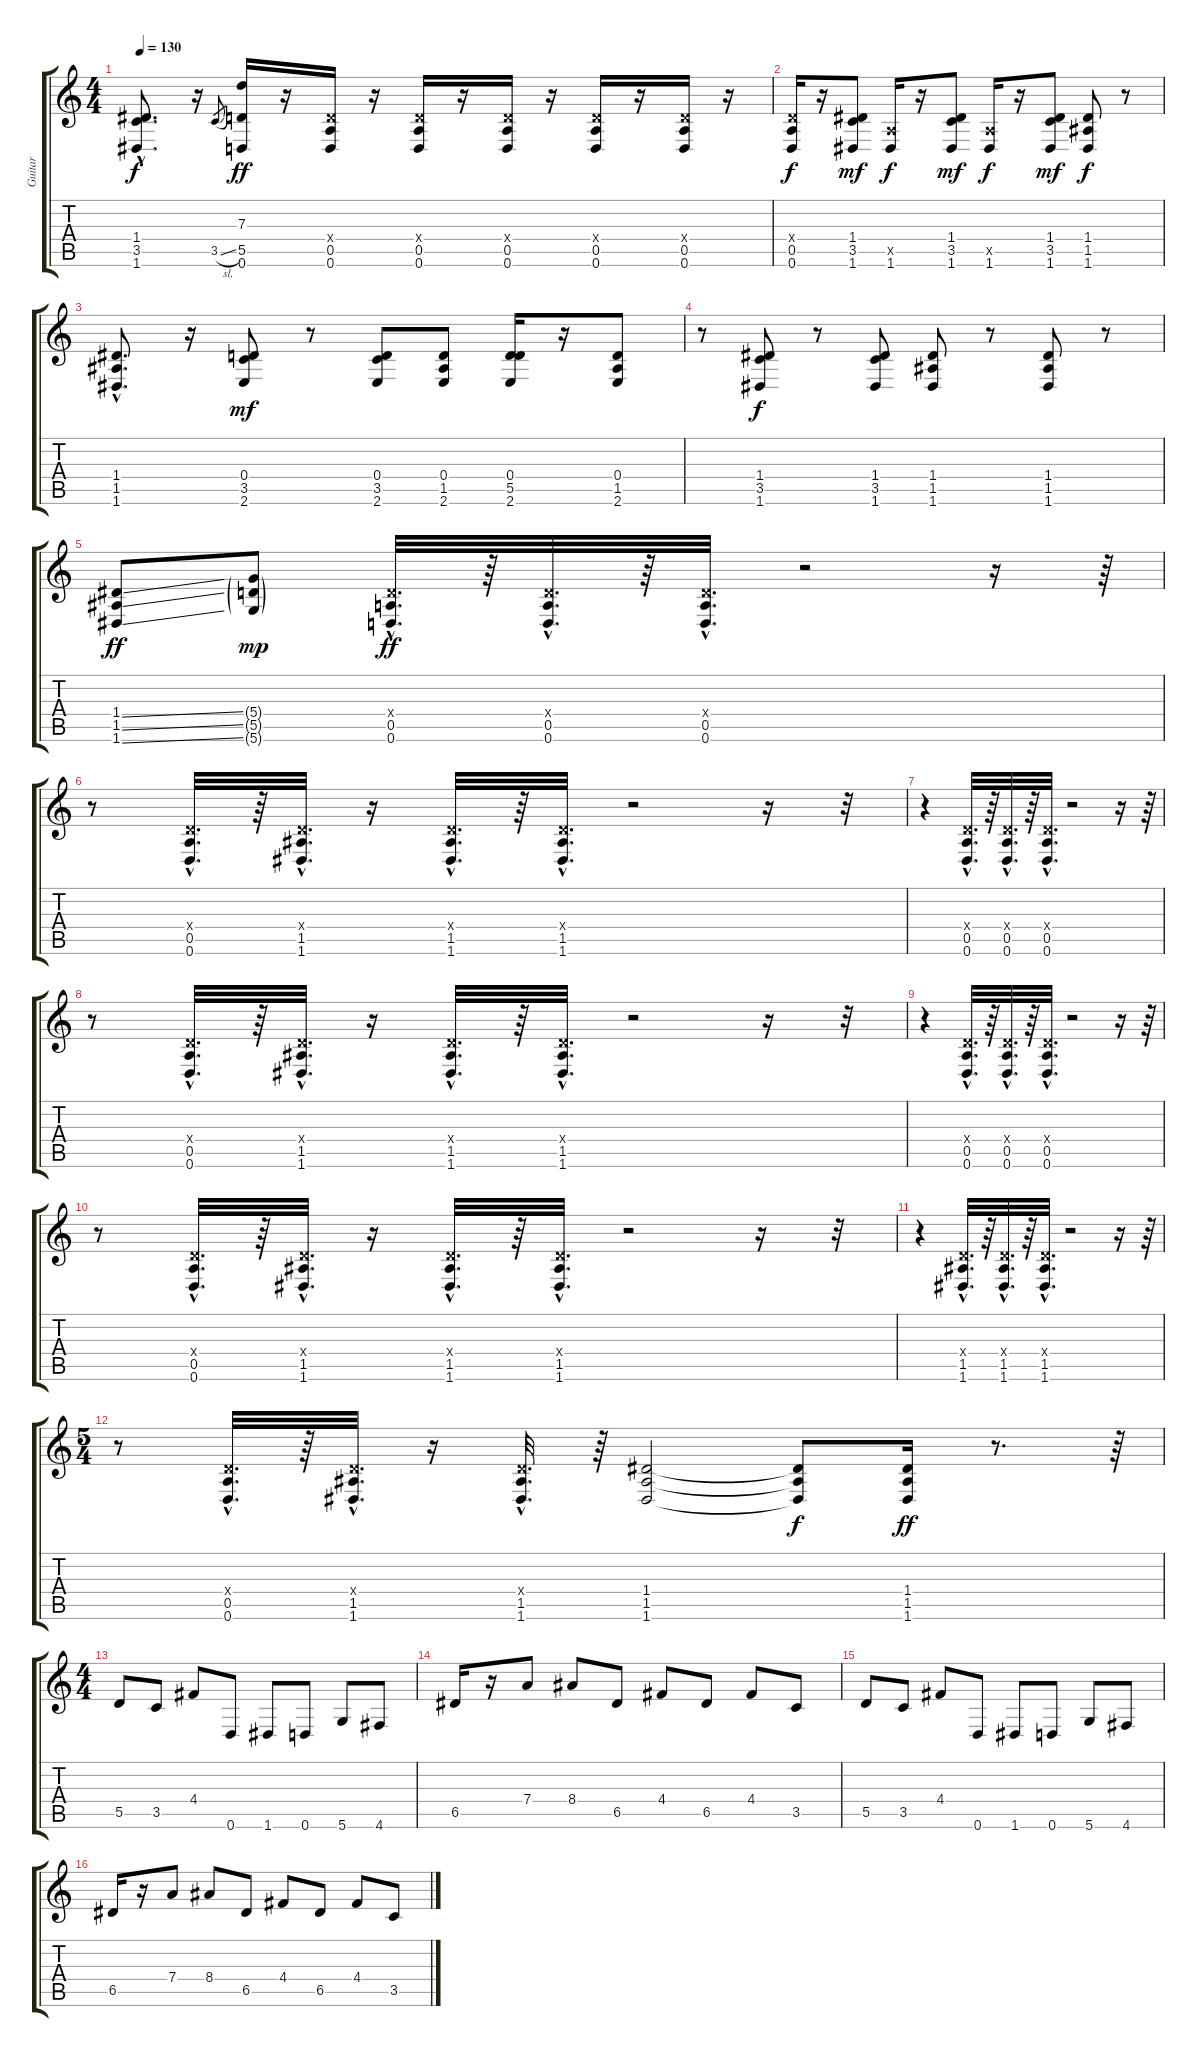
\track ("Guitar" "Guitar") {instrument overdrivenguitar}
\staff {score tabs}
\tuning (E4 B3 G3 D3 A2 D2) {hide}
\ts (4 4)
\tempo 130
\clef g2
\ks c
(1.4{hac} 3.5{hac} 1.6{hac}).8{d dy f} r.16 3.5{sl}.8{gr} (7.3 5.5 0.6).16{dy ff} r.16 (0.4{x} 0.5 0.6).16 r.16 (0.4{x} 0.5 0.6).16 r.16 (0.4{x} 0.5 0.6).16 r.16 (0.4{x} 0.5 0.6).16 r.16 (0.4{x} 0.5 0.6).16 r.16 |
(0.4{x} 0.5 0.6).16{dy f} r.16 (1.4 3.5 1.6).8{dy mf} (0.5{x} 1.6).16{dy f} r.16 (1.4 3.5 1.6).8{dy mf} (0.5{x} 1.6).16{dy f} r.16 (1.4 3.5 1.6).8{dy mf} (1.4 1.5 1.6).8{dy f} r.8 |
(1.4{hac} 1.5{hac} 1.6{hac}).8{d} r.16 (0.4 3.5 2.6).8{dy mf} r.8 (0.4 3.5 2.6).8 (0.4 1.5 2.6).8 (0.4 5.5 2.6).16 r.16 (0.4 1.5 2.6).8 |
r.8 (1.4 3.5 1.6).8{dy f} r.8 (1.4 3.5 1.6).8 (1.4 1.5 1.6).8 r.8 (1.4 1.5 1.6).8 r.8 |
(1.4{ss} 1.5{ss} 1.6{ss}).8{dy ff} (5.4{g} 5.5{g} 5.6{g}).8{dy mp} (0.4{hac x} 0.5{hac} 0.6{hac}).32{d dy ff} r.64 (0.4{hac x} 0.5{hac} 0.6{hac}).32{d} r.64 (0.4{hac x} 0.5{hac} 0.6{hac}).32{d} r.2 r.16 r.64 |
r.8 (0.4{hac x} 0.5{hac} 0.6{hac}).32{d} r.64 (0.4{hac x} 1.5{hac} 1.6{hac}).32{d} r.16 (0.4{hac x} 1.5{hac} 1.6{hac}).32{d} r.64 (0.4{hac x} 1.5{hac} 1.6{hac}).32{d} r.2 r.16 r.32 |
r.4 (0.4{hac x} 0.5{hac} 0.6{hac}).32{d} r.64 (0.4{hac x} 0.5{hac} 0.6{hac}).32{d} r.64 (0.4{hac x} 0.5{hac} 0.6{hac}).32{d} r.2 r.16 r.64 |
r.8 (0.4{hac x} 0.5{hac} 0.6{hac}).32{d} r.64 (0.4{hac x} 1.5{hac} 1.6{hac}).32{d} r.16 (0.4{hac x} 1.5{hac} 1.6{hac}).32{d} r.64 (0.4{hac x} 1.5{hac} 1.6{hac}).32{d} r.2 r.16 r.32 |
r.4 (0.4{hac x} 0.5{hac} 0.6{hac}).32{d} r.64 (0.4{hac x} 0.5{hac} 0.6{hac}).32{d} r.64 (0.4{hac x} 0.5{hac} 0.6{hac}).32{d} r.2 r.16 r.64 |
r.8 (0.4{hac x} 0.5{hac} 0.6{hac}).32{d} r.64 (0.4{hac x} 1.5{hac} 1.6{hac}).32{d} r.16 (0.4{hac x} 1.5{hac} 1.6{hac}).32{d} r.64 (0.4{hac x} 1.5{hac} 1.6{hac}).32{d} r.2 r.16 r.32 |
r.4 (0.4{hac x} 1.5{hac} 1.6{hac}).32{d} r.64 (0.4{hac x} 1.5{hac} 1.6{hac}).32{d} r.64 (0.4{hac x} 1.5{hac} 1.6{hac}).32{d} r.2 r.16 r.64 |
\ts (5 4)
r.8 (0.4{hac x} 0.5{hac} 0.6{hac}).32{d} r.64 (0.4{hac x} 1.5{hac} 1.6{hac}).32{d} r.16 (0.4{hac x} 1.5{hac} 1.6{hac}).32{d} r.64 (1.4 1.5 1.6).2 (1.4{t} 1.5{t} 1.6{t}).8{dy f} (1.4 1.5 1.6).16{dy ff} r.8{d} r.64 |
\ts (4 4)
5.5.8 3.5.8 4.4.8 0.6.8 1.6.8 0.6.8 5.6.8 4.6.8 |
6.5.16 r.16 7.4.8 8.4.8 6.5.8 4.4.8 6.5.8 4.4.8 3.5.8 |
5.5.8 3.5.8 4.4.8 0.6.8 1.6.8 0.6.8 5.6.8 4.6.8 |
6.5.16 r.16 7.4.8 8.4.8 6.5.8 4.4.8 6.5.8 4.4.8 3.5.8
